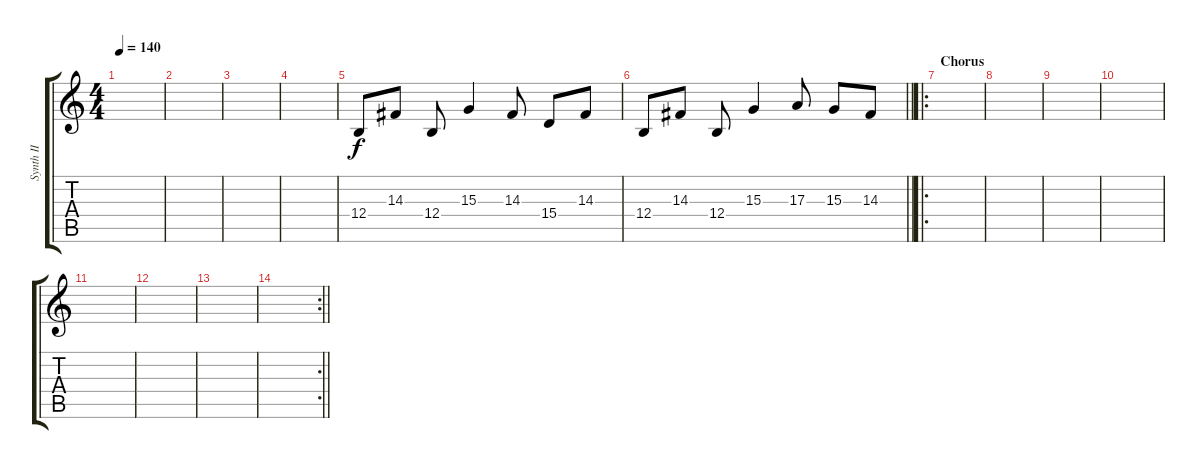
\track ("Synth II" "Synth II") {instrument lead1square}
\staff {score tabs}
\tuning (Db4 Ab3 E3 B2 Gb2 B1) {hide}
\ts (4 4)
\tempo 140
\clef g2
\ks c
|
|
|
|
12.4.8 14.3.8 12.4.8 15.3.4 14.3.8 15.4.8 14.3.8 |
\barLineRight lightlight
12.4.8 14.3.8 12.4.8 15.3.4 17.3.8 15.3.8 14.3.8 |
\ro
\section ("" "Chorus")
|
|
|
|
|
|
|
\rc 2
\barLineRight lightlight
